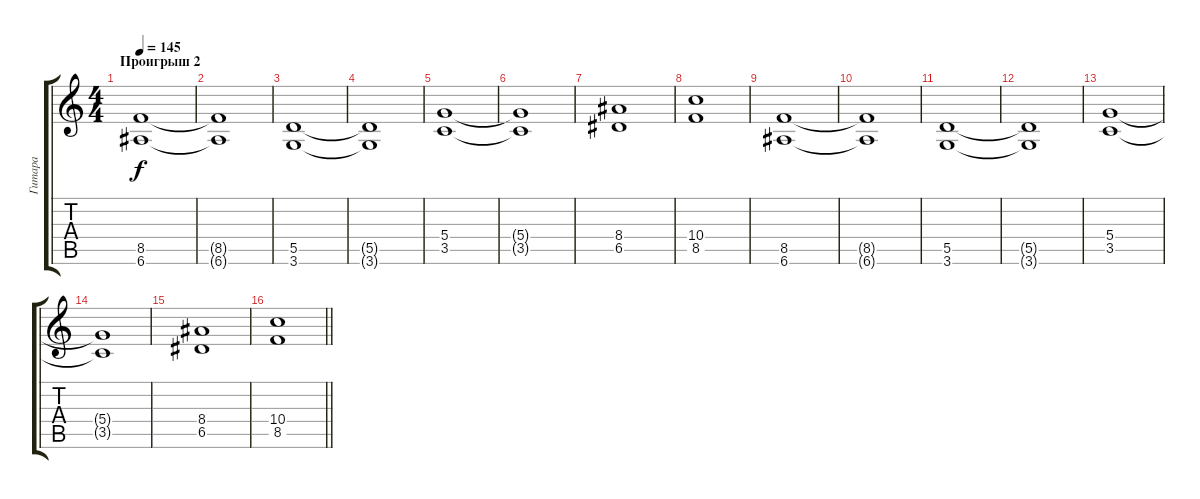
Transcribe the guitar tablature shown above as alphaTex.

\track ("Гитара" "Гитара") {instrument distortionguitar}
\staff {score tabs}
\tuning (E4 B3 G3 D3 A2 E2) {hide}
\ts (4 4)
\section ("" "Проигрыш 2")
\tempo 145
\clef g2
\ks c
(8.5 6.6).1{dy f} |
(8.5{t} 6.6{t}).1 |
(5.5 3.6).1 |
(5.5{t} 3.6{t}).1 |
(5.4 3.5).1 |
(5.4{t} 3.5{t}).1 |
(8.4 6.5).1 |
(10.4 8.5).1 |
(8.5 6.6).1 |
(8.5{t} 6.6{t}).1 |
(5.5 3.6).1 |
(5.5{t} 3.6{t}).1 |
(5.4 3.5).1 |
(5.4{t} 3.5{t}).1 |
(8.4 6.5).1 |
\barLineRight lightlight
(10.4 8.5).1
